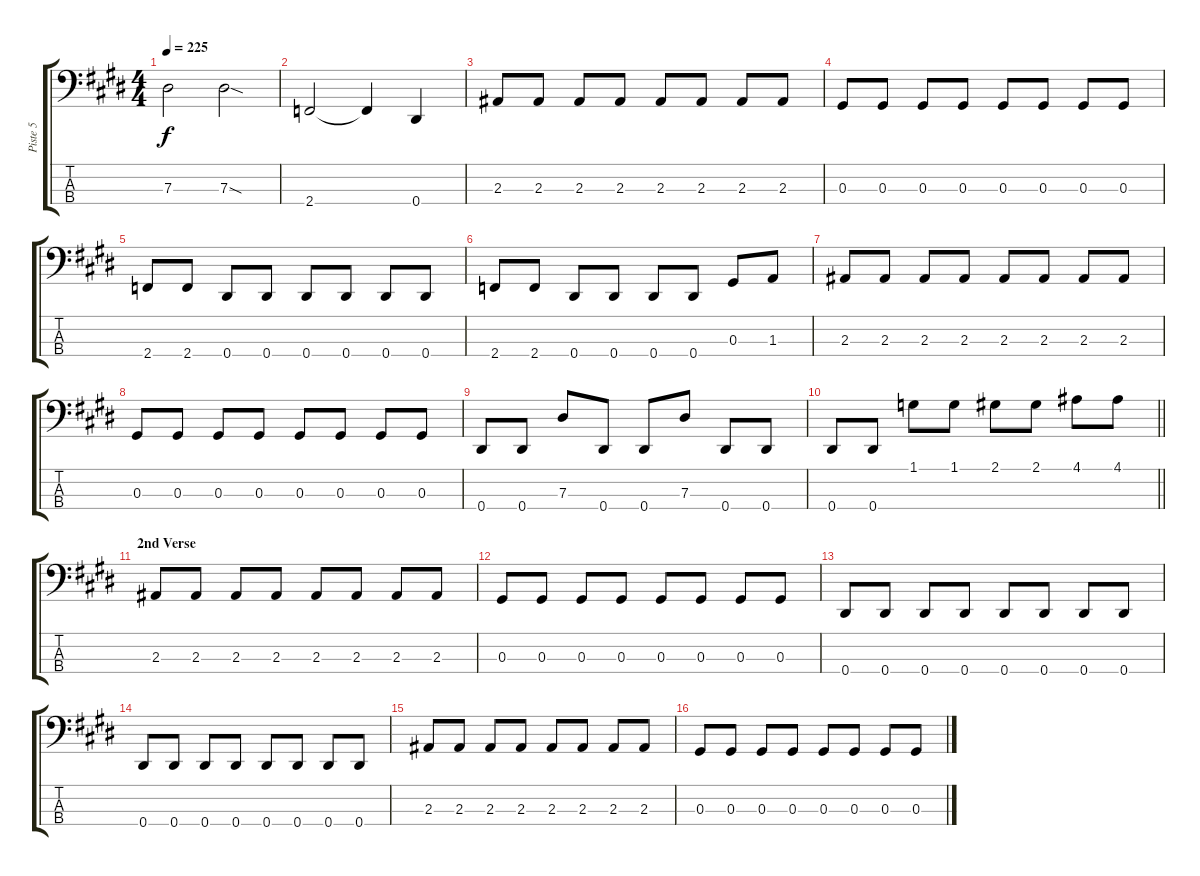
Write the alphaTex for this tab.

\track ("Piste 5" "Piste 5") {instrument electricbasspick}
\staff {score tabs}
\tuning (Gb2 Db2 Ab1 Eb1) {hide}
\ts (4 4)
\tempo 225
\clef f4
\ks e
7.3.2{dy f} 7.3{sod}.2 |
2.4.2 2.4{t}.4 0.4.4 |
2.3.8 2.3.8 2.3.8 2.3.8 2.3.8 2.3.8 2.3.8 2.3.8 |
0.3.8 0.3.8 0.3.8 0.3.8 0.3.8 0.3.8 0.3.8 0.3.8 |
2.4.8 2.4.8 0.4.8 0.4.8 0.4.8 0.4.8 0.4.8 0.4.8 |
2.4.8 2.4.8 0.4.8 0.4.8 0.4.8 0.4.8 0.3.8 1.3.8 |
2.3.8 2.3.8 2.3.8 2.3.8 2.3.8 2.3.8 2.3.8 2.3.8 |
0.3.8 0.3.8 0.3.8 0.3.8 0.3.8 0.3.8 0.3.8 0.3.8 |
0.4.8 0.4.8 7.3.8 0.4.8 0.4.8 7.3.8 0.4.8 0.4.8 |
\barLineRight lightlight
0.4.8 0.4.8 1.1.8 1.1.8 2.1.8 2.1.8 4.1.8 4.1.8 |
\section ("" "2nd Verse")
2.3.8 2.3.8 2.3.8 2.3.8 2.3.8 2.3.8 2.3.8 2.3.8 |
0.3.8 0.3.8 0.3.8 0.3.8 0.3.8 0.3.8 0.3.8 0.3.8 |
0.4.8 0.4.8 0.4.8 0.4.8 0.4.8 0.4.8 0.4.8 0.4.8 |
0.4.8 0.4.8 0.4.8 0.4.8 0.4.8 0.4.8 0.4.8 0.4.8 |
2.3.8 2.3.8 2.3.8 2.3.8 2.3.8 2.3.8 2.3.8 2.3.8 |
0.3.8 0.3.8 0.3.8 0.3.8 0.3.8 0.3.8 0.3.8 0.3.8
